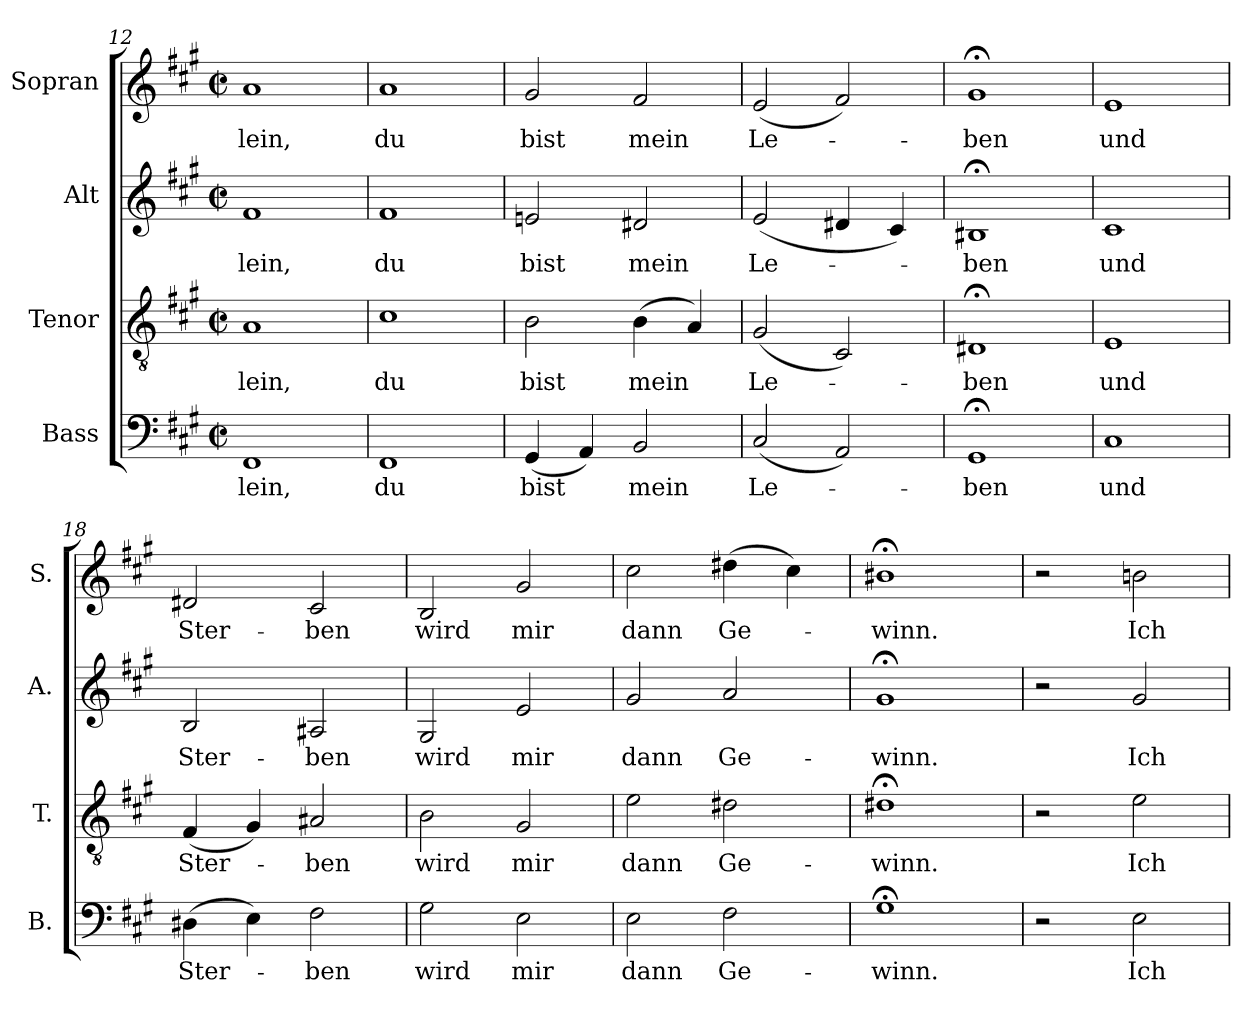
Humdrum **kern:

**kern	**text	**kern	**text	**kern	**text	**kern	**text
*part4	*part4	*part3	*part3	*part2	*part2	*part1	*part1
*staff4	*staff4	*staff3	*staff3	*staff2	*staff2	*staff1	*staff1
*I"Bass	*	*I"Tenor	*	*I"Alt	*	*I"Sopran	*
*I'B.	*	*I'T.	*	*I'A.	*	*I'S.	*
*clefF4	*	*clefGv2	*	*clefG2	*	*clefG2	*
*	*	*ITrd7c12	*	*	*	*	*
*k[f#c#g#]	*	*k[f#c#g#]	*	*k[f#c#g#]	*	*k[f#c#g#]	*
*A:	*	*A:	*	*A:	*	*A:	*
*M2/2	*	*M2/2	*	*M2/2	*	*M2/2	*
*met(c|)	*	*met(c|)	*	*met(c|)	*	*met(c|)	*
=12	=12	=12	=12	=12	=12	=12	=12
!	!LO:LY:b:color=#000000	!	!	!	!	!	!
!	!	!	!LO:LY:b:color=#000000	!	!	!	!
!	!	!	!	!	!LO:LY:b:color=#000000	!	!
!	!	!	!	!	!	!	!LO:LY:b:color=#000000
1FF#i	-lein,	1AAi	-lein,	1f#i	-lein,	1ai	-lein,
=13	=13	=13	=13	=13	=13	=13	=13
!	!LO:LY:b:color=#000000	!	!	!	!	!	!
!	!	!	!LO:LY:b:color=#000000	!	!	!	!
!	!	!	!	!	!LO:LY:b:color=#000000	!	!
!	!	!	!	!	!	!	!LO:LY:b:color=#000000
1FF#i	du	1C#i	du	1f#i	du	1ai	du
=14	=14	=14	=14	=14	=14	=14	=14
!	!LO:LY:b:color=#000000	!	!	!	!	!	!
!	!	!	!LO:LY:b:color=#000000	!	!	!	!
!	!	!	!	!	!LO:LY:b:color=#000000	!	!
!	!	!	!	!	!	!	!LO:LY:b:color=#000000
(4GG#i/	bist	2BBi\	bist	2eni/	bist	2g#i/	bist
4AAi/)	.	.	.	.	.	.	.
!	!LO:LY:b:color=#000000	!	!	!	!	!	!
!	!	!	!LO:LY:b:color=#000000	!	!	!	!
!	!	!	!	!	!LO:LY:b:color=#000000	!	!
!	!	!	!	!	!	!	!LO:LY:b:color=#000000
2BBi/	mein	(4BBi\	mein	2d#Xi/	mein	2f#i/	mein
.	.	4AAi/)	.	.	.	.	.
=15	=15	=15	=15	=15	=15	=15	=15
!	!LO:LY:b:color=#000000	!	!	!	!	!	!
!	!	!	!LO:LY:b:color=#000000	!	!	!	!
!	!	!	!	!	!LO:LY:b:color=#000000	!	!
!	!	!	!	!	!	!	!LO:LY:b:color=#000000
(2C#i/	Le-	(2GG#i/	Le-	(2ei/	Le-	(2ei/	Le-
2AAi/)	.	2CC#i/)	.	4d#Xi/	.	2f#i/)	.
.	.	.	.	4c#i/)	.	.	.
=16	=16	=16	=16	=16	=16	=16	=16
!	!LO:LY:b:color=#000000	!	!	!	!	!	!
!	!	!	!LO:LY:b:color=#000000	!	!	!	!
!	!	!	!	!	!LO:LY:b:color=#000000	!	!
!	!	!	!	!	!	!	!LO:LY:b:color=#000000
1GG#;i	-ben	1DD#X;i	-ben	1B#X;i	-ben	1g#;i	-ben
=17	=17	=17	=17	=17	=17	=17	=17
!	!LO:LY:b:color=#000000	!	!	!	!	!	!
!	!	!	!LO:LY:b:color=#000000	!	!	!	!
!	!	!	!	!	!LO:LY:b:color=#000000	!	!
!	!	!	!	!	!	!	!LO:LY:b:color=#000000
1C#i	und	1EEi	und	1c#i	und	1ei	und
=18	=18	=18	=18	=18	=18	=18	=18
!	!LO:LY:b:color=#000000	!	!	!	!	!	!
!	!	!	!LO:LY:b:color=#000000	!	!	!	!
!	!	!	!	!	!LO:LY:b:color=#000000	!	!
!	!	!	!	!	!	!	!LO:LY:b:color=#000000
(4D#Xi\	Ster-	(4FF#i/	Ster-	2Bi/	Ster-	2d#Xi/	Ster-
4Ei\)	.	4GG#i/)	.	.	.	.	.
!	!LO:LY:b:color=#000000	!	!	!	!	!	!
!	!	!	!LO:LY:b:color=#000000	!	!	!	!
!	!	!	!	!	!LO:LY:b:color=#000000	!	!
!	!	!	!	!	!	!	!LO:LY:b:color=#000000
2F#i\	-ben	2AA#Xi/	-ben	2A#Xi/	-ben	2c#i/	-ben
=19	=19	=19	=19	=19	=19	=19	=19
!	!LO:LY:b:color=#000000	!	!	!	!	!	!
!	!	!	!LO:LY:b:color=#000000	!	!	!	!
!	!	!	!	!	!LO:LY:b:color=#000000	!	!
!	!	!	!	!	!	!	!LO:LY:b:color=#000000
2G#i\	wird	2BBi\	wird	2G#i/	wird	2Bi/	wird
!	!LO:LY:b:color=#000000	!	!	!	!	!	!
!	!	!	!LO:LY:b:color=#000000	!	!	!	!
!	!	!	!	!	!LO:LY:b:color=#000000	!	!
!	!	!	!	!	!	!	!LO:LY:b:color=#000000
2Ei\	mir	2GG#i/	mir	2ei/	mir	2g#i/	mir
=20	=20	=20	=20	=20	=20	=20	=20
!	!LO:LY:b:color=#000000	!	!	!	!	!	!
!	!	!	!LO:LY:b:color=#000000	!	!	!	!
!	!	!	!	!	!LO:LY:b:color=#000000	!	!
!	!	!	!	!	!	!	!LO:LY:b:color=#000000
2Ei\	dann	2Ei\	dann	2g#i/	dann	2cc#i\	dann
!	!LO:LY:b:color=#000000	!	!	!	!	!	!
!	!	!	!LO:LY:b:color=#000000	!	!	!	!
!	!	!	!	!	!LO:LY:b:color=#000000	!	!
!	!	!	!	!	!	!	!LO:LY:b:color=#000000
2F#i\	Ge-	2D#Xi\	Ge-	2ai/	Ge-	(4dd#Xi\	Ge-
.	.	.	.	.	.	4cc#i\)	.
=21	=21	=21	=21	=21	=21	=21	=21
!	!LO:LY:b:color=#000000	!	!	!	!	!	!
!	!	!	!LO:LY:b:color=#000000	!	!	!	!
!	!	!	!	!	!LO:LY:b:color=#000000	!	!
!	!	!	!	!	!	!	!LO:LY:b:color=#000000
1G#;i	-winn.	1D#X;i	-winn.	1g#;i	-winn.	1b#X;i	-winn.
!!LO:LB:g=z
=22	=22	=22	=22	=22	=22	=22	=22
2r	.	2r	.	2r	.	2r	.
!	!LO:LY:b:color=#000000	!	!	!	!	!	!
!	!	!	!LO:LY:b:color=#000000	!	!	!	!
!	!	!	!	!	!LO:LY:b:color=#000000	!	!
!	!	!	!	!	!	!	!LO:LY:b:color=#000000
2Ei\	Ich	2Ei\	Ich	2g#i/	Ich	2bni\	Ich
=	=	=	=	=	=	=	=
*-	*-	*-	*-	*-	*-	*-	*-
